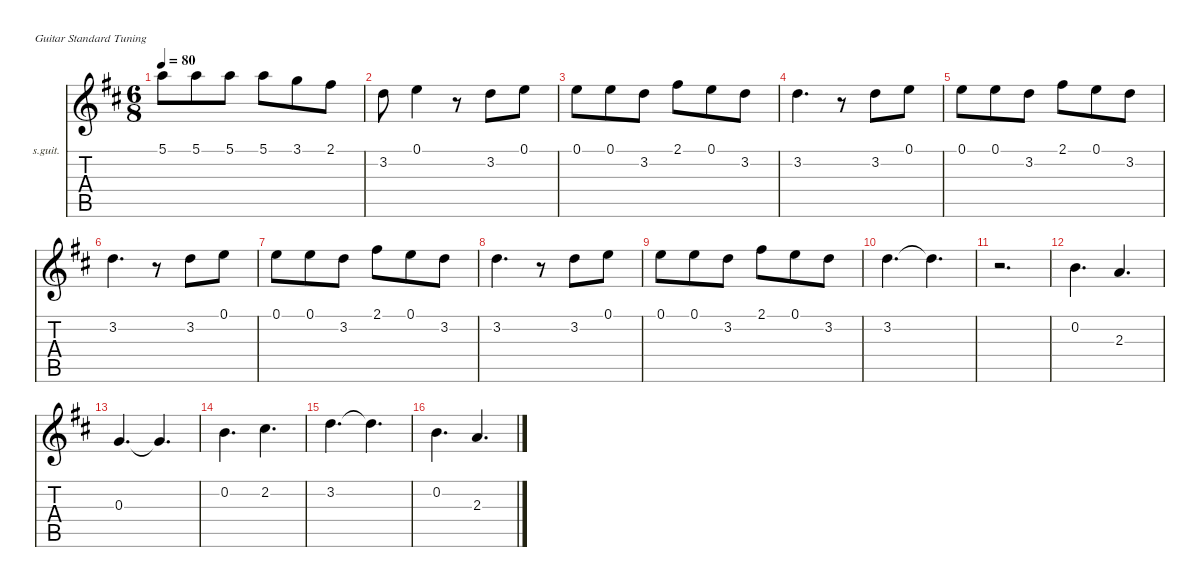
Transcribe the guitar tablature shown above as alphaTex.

\defaultSystemsLayout 4
\hideDynamics
\bracketExtendMode nobrackets
\firstSystemTrackNameOrientation horizontal
\otherSystemsTrackNameOrientation horizontal
\track ("melody 04" "s.guit.") {instrument acousticguitarsteel}
\staff {score tabs}
\tuning (E4 B3 G3 D3 A2 E2)
\ts (6 8)
\tempo 80
\clef g2
\ks bminor
5.1{acc forcenatural}.8{dy mf beam Down} 5.1{acc forcenatural}.8{beam Down} 5.1{acc forcenatural}.8{beam Down} 5.1{acc forcenatural}.8{beam Down} 3.1{acc forcenatural}.8{beam Down} 2.1{acc #}.8{beam Down} |
3.2{acc forcenatural}.8{beam Down} 0.1{acc forcenatural}.4{beam Down} r.8 3.2{acc forcenatural}.8{beam Down} 0.1{acc forcenatural}.8{beam Down} |
0.1{acc forcenatural}.8{beam Down} 0.1{acc forcenatural}.8{beam Down} 3.2{acc forcenatural}.8{beam Down} 2.1{acc #}.8{beam Down} 0.1{acc forcenatural}.8{beam Down} 3.2{acc forcenatural}.8{beam Down} |
3.2{acc forcenatural}.4{d beam Down} r.8 3.2{acc forcenatural}.8{beam Down} 0.1{acc forcenatural}.8{beam Down} |
0.1{acc forcenatural}.8{beam Down} 0.1{acc forcenatural}.8{beam Down} 3.2{acc forcenatural}.8{beam Down} 2.1{acc #}.8{beam Down} 0.1{acc forcenatural}.8{beam Down} 3.2{acc forcenatural}.8{beam Down} |
3.2{acc forcenatural}.4{d beam Down} r.8 3.2{acc forcenatural}.8{beam Down} 0.1{acc forcenatural}.8{beam Down} |
0.1{acc forcenatural}.8{beam Down} 0.1{acc forcenatural}.8{beam Down} 3.2{acc forcenatural}.8{beam Down} 2.1{acc #}.8{beam Down} 0.1{acc forcenatural}.8{beam Down} 3.2{acc forcenatural}.8{beam Down} |
3.2{acc forcenatural}.4{d beam Down} r.8 3.2{acc forcenatural}.8{beam Down} 0.1{acc forcenatural}.8{beam Down} |
0.1{acc forcenatural}.8{beam Down} 0.1{acc forcenatural}.8{beam Down} 3.2{acc forcenatural}.8{beam Down} 2.1{acc #}.8{beam Down} 0.1{acc forcenatural}.8{beam Down} 3.2{acc forcenatural}.8{beam Down} |
3.2{acc forcenatural}.4{d beam Down} 3.2{t acc forcenatural}.4{d beam Down} |
r.2{d} |
0.2{acc forcenatural}.4{d} 2.3{acc forcenatural}.4{d} |
0.3{acc forcenatural}.4{d} 0.3{t acc forcenatural}.4{d} |
0.2{acc forcenatural}.4{d} 2.2{acc #}.4{d} |
3.2{acc forcenatural}.4{d} 3.2{t acc forcenatural}.4{d} |
0.2{acc forcenatural}.4{d} 2.3{acc forcenatural}.4{d}
